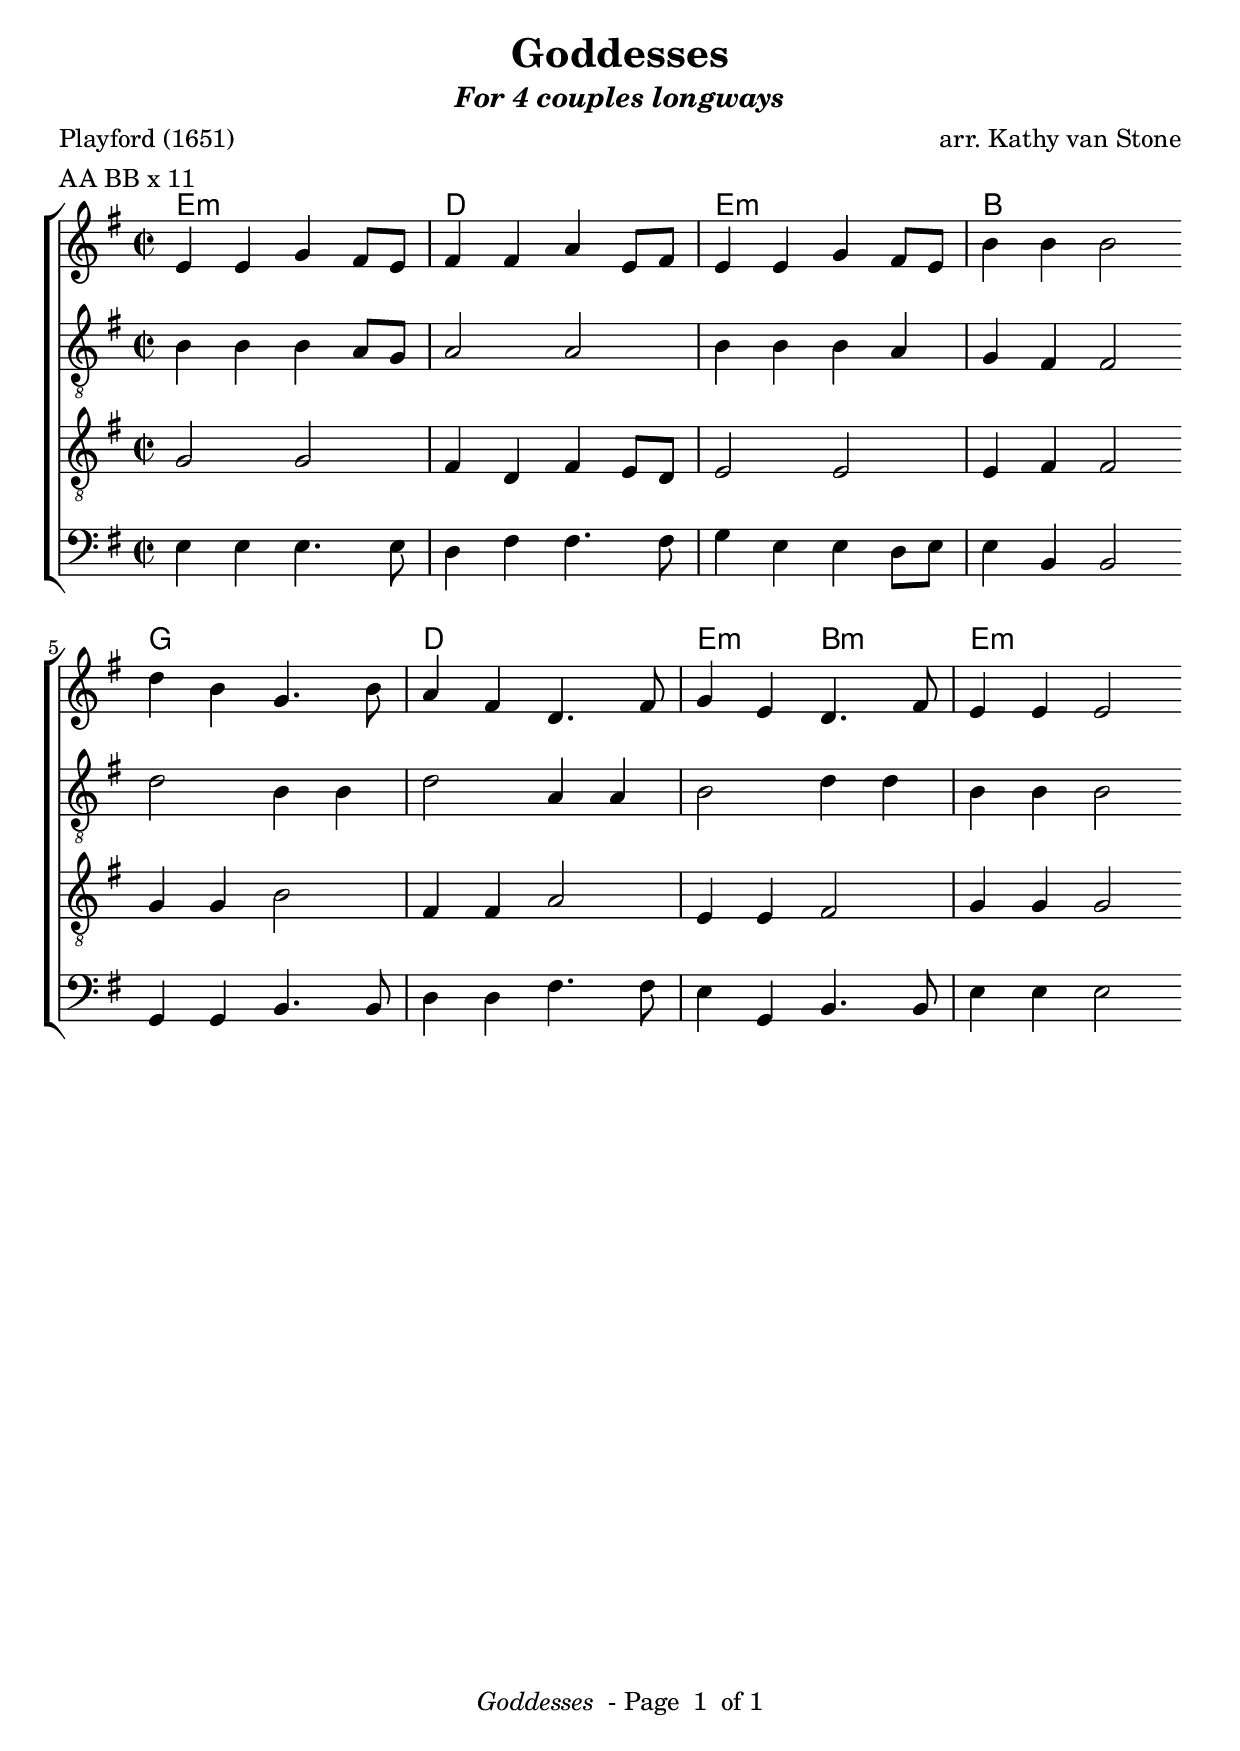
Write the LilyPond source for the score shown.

\paper {
  oddFooterMarkup = \markup {
    \fill-line { \line {
      \italic \fromproperty #'header:title
      " - Page "
      \fromproperty #'page:page-number-string
      " of 1"
    } }
  }
  evenFooterMarkup = \oddFooterMarkup
}

\include "english.ly"
#(set-global-staff-size 22)

\header{
  title = "Goddesses"
  subtitle = \markup \italic "For 4 couples longways"
  meter = "AA BB x 11"
  poet = "Playford (1651)"
  composer = "arr. Kathy van Stone"
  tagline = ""
}

global= {
  \key e \minor
  \time 2/2
}

cantusMusic =    \relative c'' {  
\bar "|:" a4 a c b8 a | b4 b d a8 b | a4 a c b8 a | e'4 e e2 \bar ":|" \break
\bar "|:" g4 e c4. e8 | d4 b g4. b8 | c4 a g4. b8 | a4 a a2 \bar ":|"
}

altusMusic = 
\relative c' {
e4 e e d8 c | d2 d | e4 e e d | c b b2 |
g'2 e4 e | g2 d4 d | e2 g4 g | e4 e e2
}

tenorMusic = 
\relative c' {
c2 c | b4 g b a8 g | a2 a | a4 b b2 |
c4 c e2 | b4 b d2 | a4 a b2 | c4 c c2 
}

bassusMusic = 
\relative g {
a4 a a4. a8 | g4 b b4. b8 | c4 a a g8 a | a4 e e2 |
c4 c4 e4. e8 | g4 g b4. b8 | a4 c, e4. e8 | a4 a a2
}

chordLine = \chordmode {
e1:m d1 e1:m b1
g1 d1 e2:m b2:m e1:m
}


\score {
  <<
    \context ChoirStaff <<

    \context ChordNames = chordcontext << \global \chordLine >>

      \context Voice = cantus {
	<< \global \transpose a e \cantusMusic 	 >> 
      }
      \context Voice = altus { 
	<< \global \clef "G_8" \transpose a e \altusMusic >> 
      }

      \context Voice = tenor { 
	<< \global \clef "G_8" \transpose a e \tenorMusic >> 
      }

      \context Voice = bassus { 
	<< \global \clef bass \transpose a e \bassusMusic >>
      }

    >>

  >>

  \layout {
    between-system-space = 5\mm
    indent = 0\mm
    ragged-bottom = ##t
  }

  \midi {
    \context {
      \Score
      tempoWholesPerMinute = #(ly:make-moment 68 2)
      }
    }

}

\version "2.12.0"  % necessary for upgrading to future LilyPond versions.

